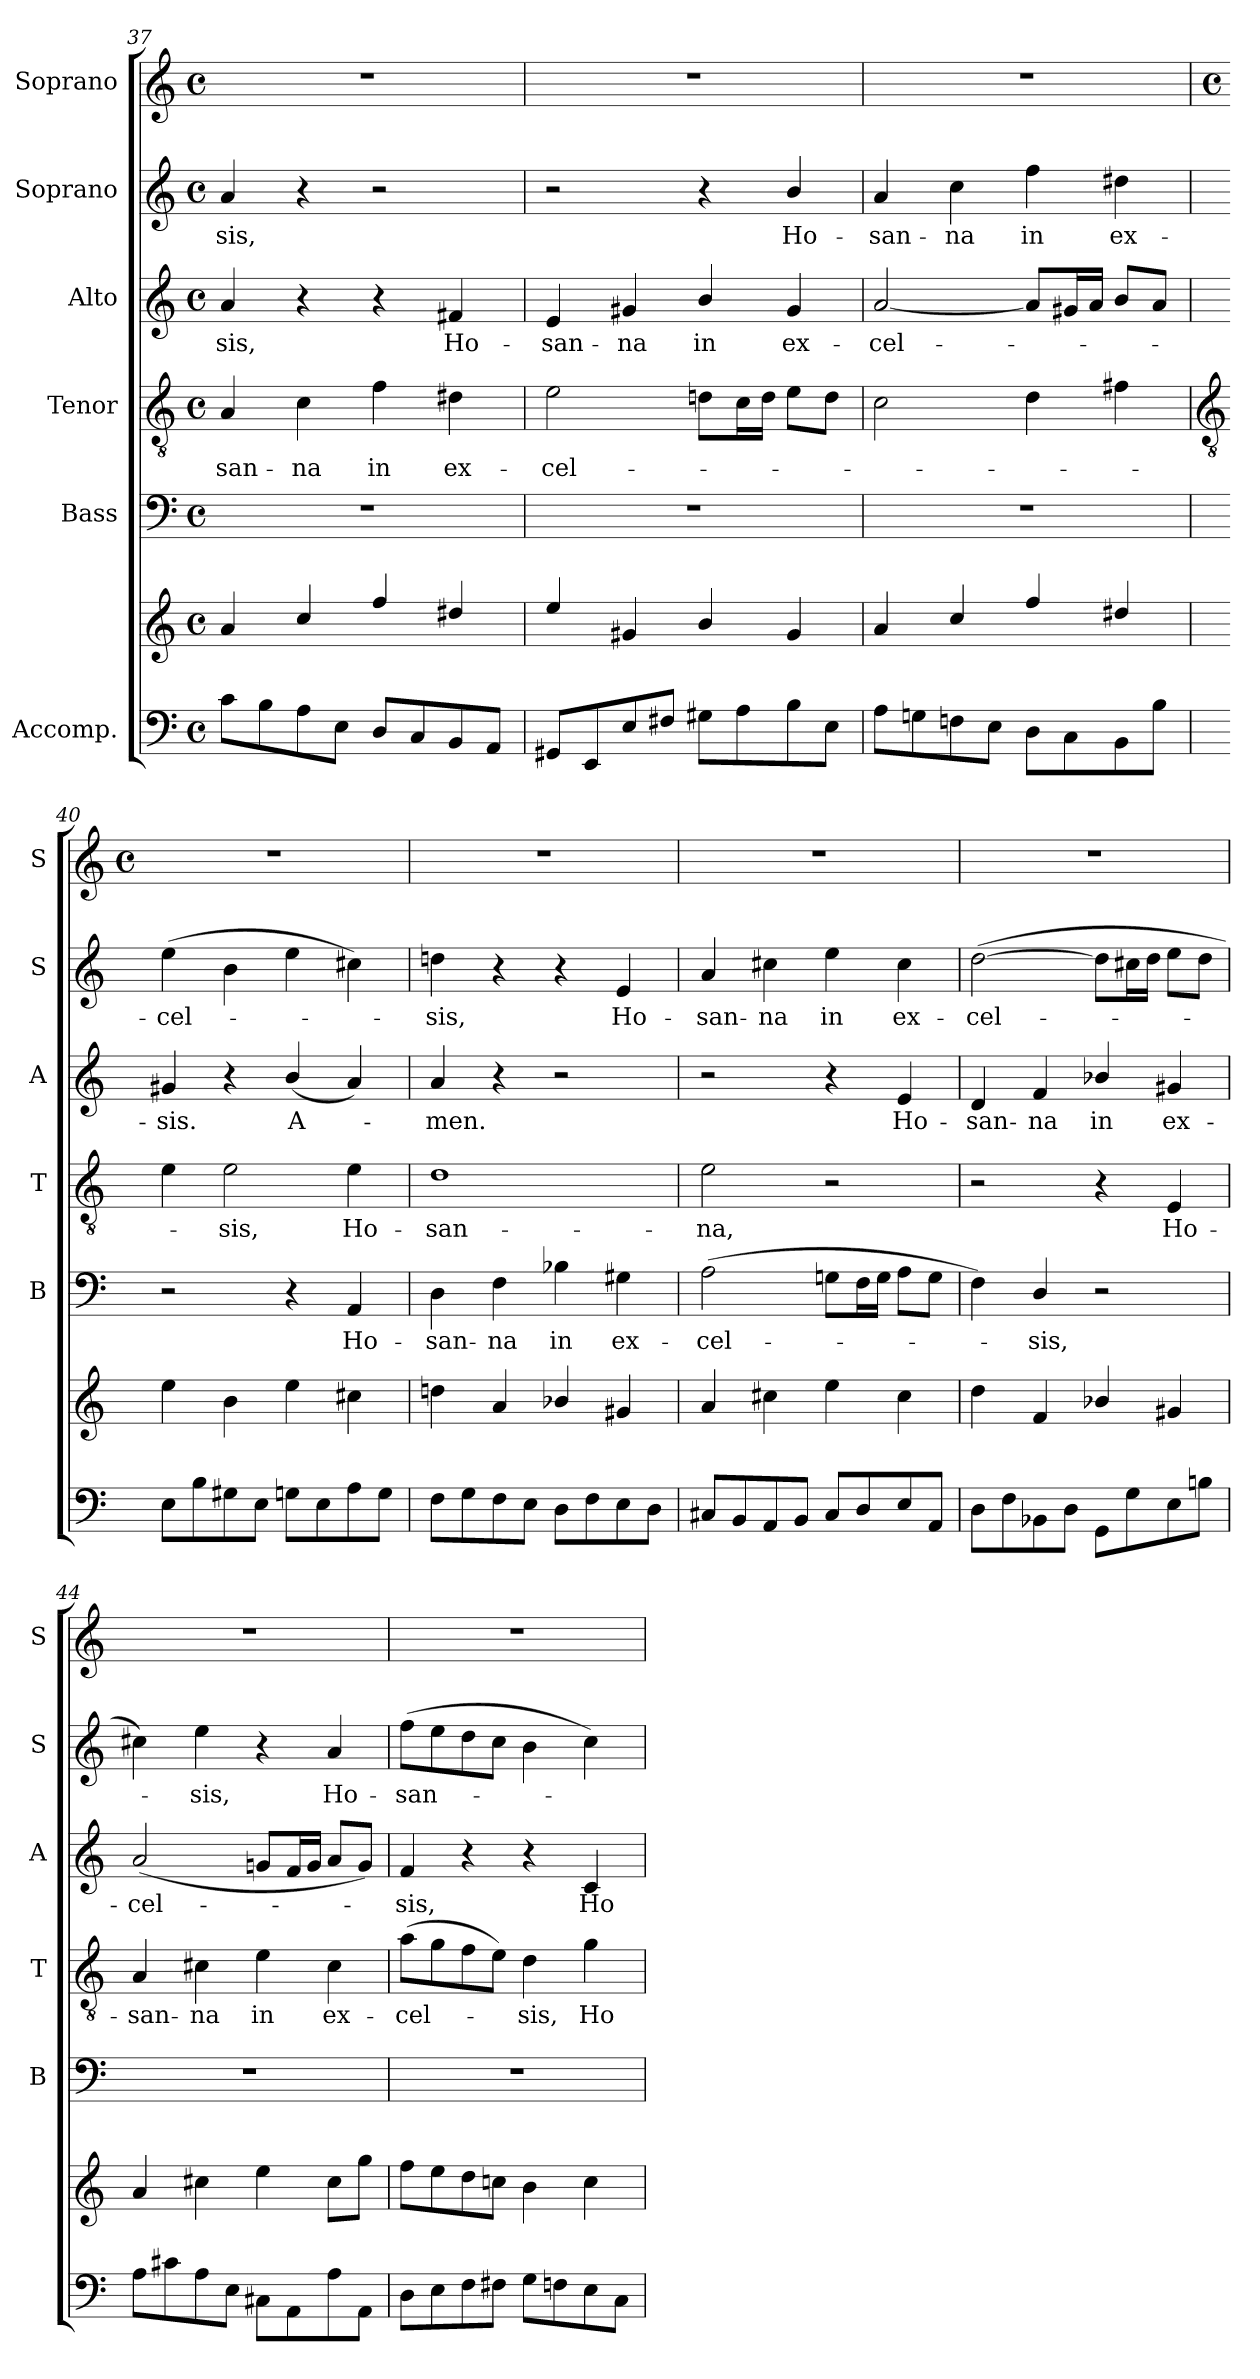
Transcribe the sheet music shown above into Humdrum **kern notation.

**kern	**kern	**kern	**text	**kern	**text	**kern	**text	**kern	**text	**kern
*part6	*part6	*part5	*part5	*part4	*part4	*part3	*part3	*part2	*part2	*part1
*staff7	*staff6	*staff5	*staff5	*staff4	*staff4	*staff3	*staff3	*staff2	*staff2	*staff1
*I"Accomp.	*	*I"Bass	*	*I"Tenor	*	*I"Alto	*	*I"Soprano	*	*I"Soprano
*	*	*I'B	*	*I'T	*	*I'A	*	*I'S	*	*I'S
*clefF4	*clefG2	*clefF4	*	*clefGv2	*	*clefG2	*	*clefG2	*	*clefG2
*k[]	*k[]	*k[]	*	*k[]	*	*k[]	*	*k[]	*	*k[]
*C:	*C:	*C:	*	*C:	*	*C:	*	*C:	*	*C:
*M4/4	*M4/4	*M4/4	*	*M4/4	*	*M4/4	*	*M4/4	*	*M4/4
*met(c)	*met(c)	*met(c)	*	*met(c)	*	*met(c)	*	*met(c)	*	*met(c)
=37	=37	=37	=37	=37	=37	=37	=37	=37	=37	=37
*	*^	*	*	*	*	*	*	*	*	*
!	!	!	!	!	!	!LO:LY:b	!	!LO:LY:b	!	!LO:LY:b	!
8cL	4a	1ryy	1r	.	4A	-san-	4a	sis,	4a	sis,	1r
8B	.	.	.	.	.	.	.	.	.	.	.
!	!	!	!	!	!	!LO:LY:b	!	!	!	!	!
8A	4cc	.	.	.	4c	-na	4r	.	4r	.	.
8EJ	.	.	.	.	.	.	.	.	.	.	.
!	!	!	!	!	!	!LO:LY:b	!	!	!	!	!
8DL	4ff	.	.	.	4f	in	4r	.	2r	.	.
8C	.	.	.	.	.	.	.	.	.	.	.
!	!	!	!	!	!	!LO:LY:b	!	!LO:LY:b	!	!	!
8BB	4dd#X	.	.	.	4d#X	ex-	4f#X	Ho-	.	.	.
8AAJ	.	.	.	.	.	.	.	.	.	.	.
=38	=38	=38	=38	=38	=38	=38	=38	=38	=38	=38	=38
!	!	!	!	!	!	!LO:LY:b	!	!LO:LY:b	!	!	!
8GG#XL	4ee	1ryy	1r	.	2e	-cel-	4e	-san-	2r	.	1r
8EE	.	.	.	.	.	.	.	.	.	.	.
!	!	!	!	!	!	!	!	!LO:LY:b	!	!	!
8E	4g#X	.	.	.	.	.	4g#X	-na	.	.	.
8F#XJ	.	.	.	.	.	.	.	.	.	.	.
!	!	!	!	!	!	!	!	!LO:LY:b	!	!	!
8G#XL	4b/	.	.	.	8dnL	.	4b/	in	4r	.	.
8A	.	.	.	.	16cL	.	.	.	.	.	.
.	.	.	.	.	16dJJ	.	.	.	.	.	.
!	!	!	!	!	!	!	!	!LO:LY:b	!	!LO:LY:b	!
8B	4g#	.	.	.	8eL	.	4g#	ex-	4b/	Ho-	.
8EJ	.	.	.	.	8dJ	.	.	.	.	.	.
=39	=39	=39	=39	=39	=39	=39	=39	=39	=39	=39	=39
!	!	!	!	!	!	!	!	!LO:LY:b	!	!LO:LY:b	!
8AL	4a	1ryy	1r	.	2c	.	[2a	-cel-	4a	-san-	1r
8Gn	.	.	.	.	.	.	.	.	.	.	.
!	!	!	!	!	!	!	!	!	!	!LO:LY:b	!
8Fn	4cc	.	.	.	.	.	.	.	4cc	-na	.
8EJ	.	.	.	.	.	.	.	.	.	.	.
!	!	!	!	!	!	!	!	!	!	!LO:LY:b	!
8DL	4ff	.	.	.	4d	.	8aL]	.	4ff	in	.
8C	.	.	.	.	.	.	16g#XL	.	.	.	.
.	.	.	.	.	.	.	16aJJ	.	.	.	.
!	!	!	!	!	!	!	!	!	!	!LO:LY:b	!
8BB	4dd#X	.	.	.	4f#X	.	8bL	.	4dd#X	ex-	.
8BJ	.	.	.	.	.	.	8aJ	.	.	.	.
*	*v	*v	*	*	*	*	*	*	*	*	*
!!LO:LB:g=z
=40	=40	=40	=40	=40	=40	=40	=40	=40	=40	=40
*	*	*	*	*clefGv2	*	*	*	*	*	*
*	*	*	*	*	*	*	*	*	*	*M4/4
*	*	*	*	*	*	*	*	*	*	*met(c)
!	!	!	!	!	!	!	!LO:LY:b	!	!LO:LY:b	!
8EL	4ee	2r	.	4e	.	4g#X	sis.	(>4ee	-cel-	1r
8B	.	.	.	.	.	.	.	.	.	.
!	!	!	!	!	!LO:LY:b	!	!	!	!	!
8G#X	4b	.	.	2e	sis,	4r	.	4b	.	.
8EJ	.	.	.	.	.	.	.	.	.	.
!	!	!	!	!	!	!	!LO:LY:b	!	!	!
8GnL	4ee	4r	.	.	.	(<4b/	A-	4ee	.	.
8E	.	.	.	.	.	.	.	.	.	.
!	!	!	!LO:LY:b	!	!LO:LY:b	!	!	!	!	!
8A	4cc#X	4AA	Ho-	4e	Ho-	4a)	.	4cc#X)	.	.
8GJ	.	.	.	.	.	.	.	.	.	.
=41	=41	=41	=41	=41	=41	=41	=41	=41	=41	=41
!	!	!	!LO:LY:b	!	!LO:LY:b	!	!LO:LY:b	!	!LO:LY:b	!
8FL	4ddn	4D	-san-	1d	-san-	4a	men.	4ddn	sis,	1r
8G	.	.	.	.	.	.	.	.	.	.
!	!	!	!LO:LY:b	!	!	!	!	!	!	!
8F	4a	4F	-na	.	.	4r	.	4r	.	.
8EJ	.	.	.	.	.	.	.	.	.	.
!	!	!	!LO:LY:b	!	!	!	!	!	!	!
8DL	4b-X/	4B-X	in	.	.	2r	.	4r	.	.
8F	.	.	.	.	.	.	.	.	.	.
!	!	!	!LO:LY:b	!	!	!	!	!	!LO:LY:b	!
8E	4g#X	4G#X	ex-	.	.	.	.	4e	Ho-	.
8DJ	.	.	.	.	.	.	.	.	.	.
=42	=42	=42	=42	=42	=42	=42	=42	=42	=42	=42
!	!	!	!LO:LY:b	!	!LO:LY:b	!	!	!	!LO:LY:b	!
8C#XL	4a	(>2A	-cel-	2e	-na,	2r	.	4a	-san-	1r
8BB	.	.	.	.	.	.	.	.	.	.
!	!	!	!	!	!	!	!	!	!LO:LY:b	!
8AA	4cc#X	.	.	.	.	.	.	4cc#X	-na	.
8BBJ	.	.	.	.	.	.	.	.	.	.
!	!	!	!	!	!	!	!	!	!LO:LY:b	!
8C#L	4ee	8GnL	.	2r	.	4r	.	4ee	in	.
8D	.	16FL	.	.	.	.	.	.	.	.
.	.	16GJJ	.	.	.	.	.	.	.	.
!	!	!	!	!	!	!	!LO:LY:b	!	!LO:LY:b	!
8E	4cc#	8AL	.	.	.	4e	Ho-	4cc#	ex-	.
8AAJ	.	8GJ	.	.	.	.	.	.	.	.
=43	=43	=43	=43	=43	=43	=43	=43	=43	=43	=43
!	!	!	!	!	!	!	!LO:LY:b	!	!LO:LY:b	!
8DL	4dd	4F)	.	2r	.	4d	-san-	(>[2dd	-cel-	1r
8F	.	.	.	.	.	.	.	.	.	.
!	!	!	!LO:LY:b	!	!	!	!LO:LY:b	!	!	!
8BB-X	4f	4D/	sis,	.	.	4f	-na	.	.	.
8DJ	.	.	.	.	.	.	.	.	.	.
!	!	!	!	!	!	!	!LO:LY:b	!	!	!
8GGL	4b-X/	2r	.	4r	.	4b-X/	in	8ddL]	.	.
8G	.	.	.	.	.	.	.	16cc#XL	.	.
.	.	.	.	.	.	.	.	16ddJJ	.	.
!	!	!	!	!	!LO:LY:b	!	!LO:LY:b	!	!	!
8E	4g#X	.	.	4E	Ho-	4g#X	ex-	8eeL	.	.
8BnJ	.	.	.	.	.	.	.	8ddJ	.	.
=44	=44	=44	=44	=44	=44	=44	=44	=44	=44	=44
!	!	!	!	!	!LO:LY:b	!	!LO:LY:b	!	!	!
8AL	4a	1r	.	4A	-san-	(<2a	-cel-	4cc#X)	.	1r
8c#X	.	.	.	.	.	.	.	.	.	.
!	!	!	!	!	!LO:LY:b	!	!	!	!LO:LY:b	!
8A	4cc#X	.	.	4c#X	-na	.	.	4ee	sis,	.
8EJ	.	.	.	.	.	.	.	.	.	.
!	!	!	!	!	!LO:LY:b	!	!	!	!	!
8C#XL	4ee	.	.	4e	in	8gnL	.	4r	.	.
8AA	.	.	.	.	.	16fL	.	.	.	.
.	.	.	.	.	.	16gJJ	.	.	.	.
!	!	!	!	!	!LO:LY:b	!	!	!	!LO:LY:b	!
8A	8cc#L	.	.	4c#	ex-	8aL	.	4a	Ho-	.
8AAJ	8ggJ	.	.	.	.	8gJ)	.	.	.	.
=45	=45	=45	=45	=45	=45	=45	=45	=45	=45	=45
!	!	!	!	!	!LO:LY:b	!	!LO:LY:b	!	!LO:LY:b	!
8DL	8ffL	1r	.	(>8aL	-cel-	4f	sis,	(>8ffL	-san-	1r
8E	8ee	.	.	8g	.	.	.	8ee	.	.
8F	8dd	.	.	8f	.	4r	.	8dd	.	.
8F#XJ	8ccnJ	.	.	8eJ)	.	.	.	8ccJ	.	.
!	!	!	!	!	!LO:LY:b	!	!	!	!	!
8GL	4b	.	.	4d	sis,	4r	.	4b	.	.
8Fn	.	.	.	.	.	.	.	.	.	.
!	!	!	!	!	!LO:LY:b	!	!LO:LY:b	!	!	!
8E	4cc	.	.	4g	Ho-	4c	Ho-	4cc)	.	.
8CJ	.	.	.	.	.	.	.	.	.	.
=	=	=	=	=	=	=	=	=	=	=
*-	*-	*-	*-	*-	*-	*-	*-	*-	*-	*-
